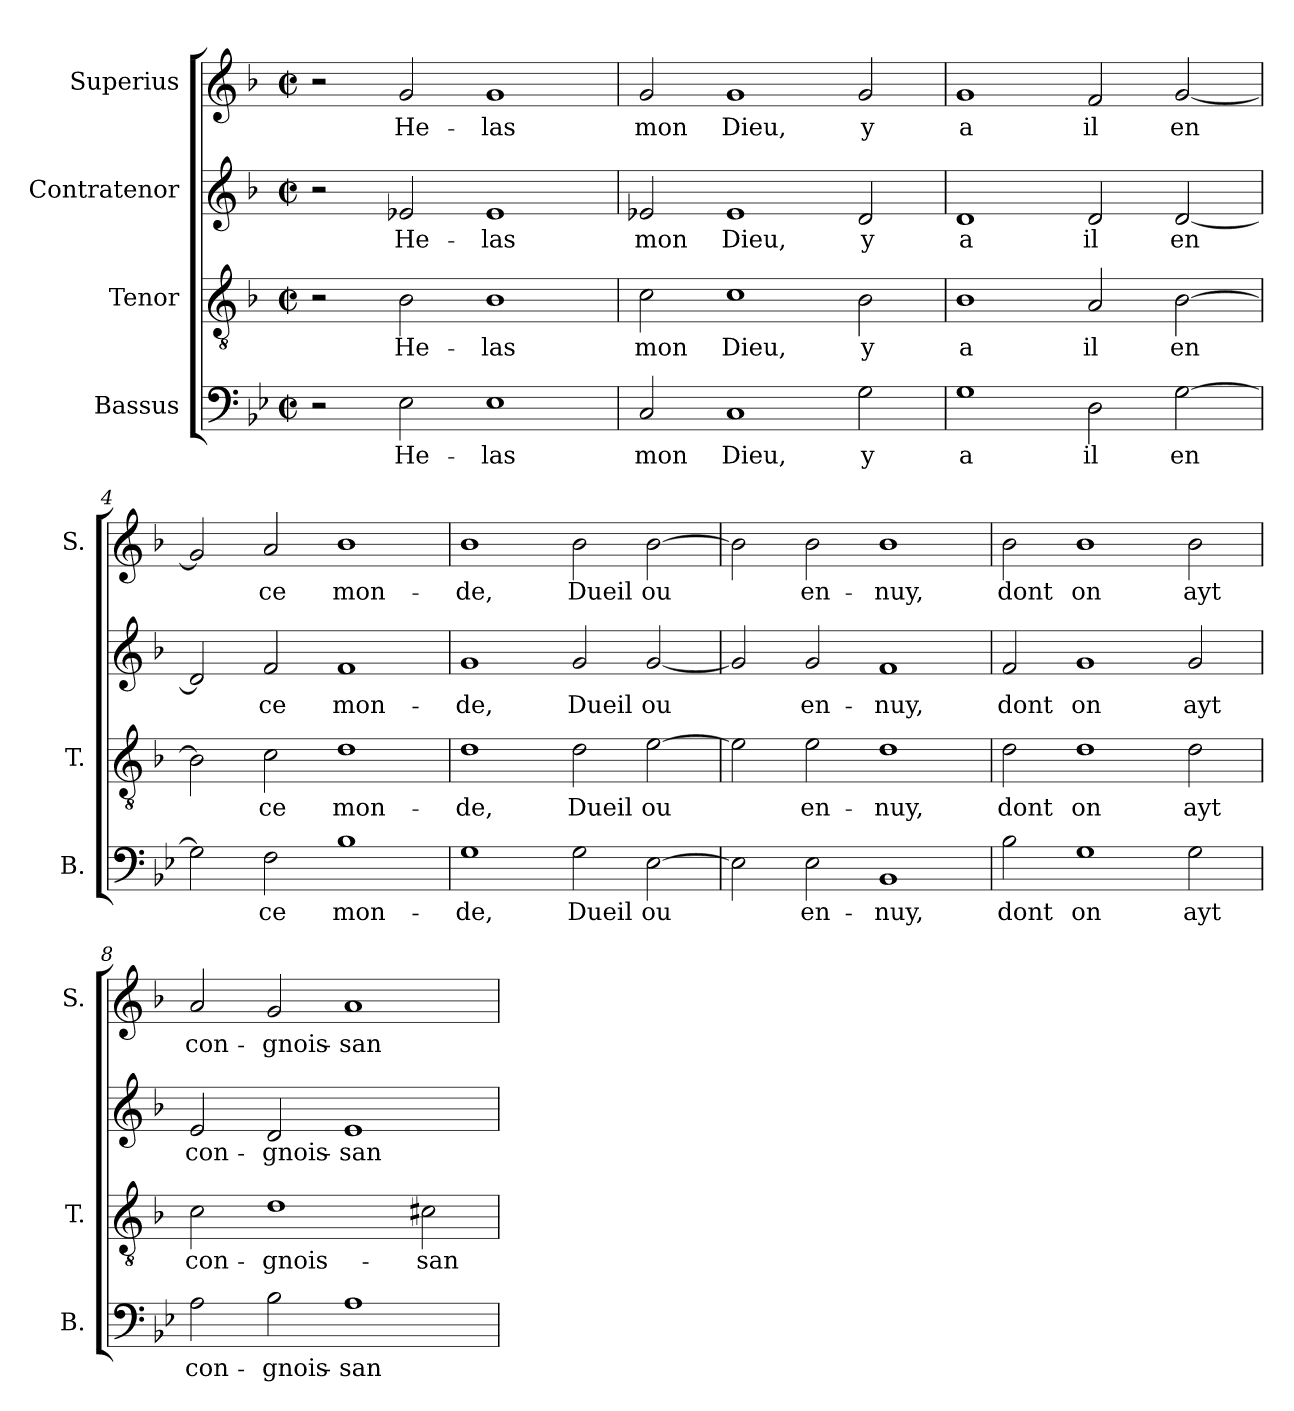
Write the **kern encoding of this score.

**kern	**text	**kern	**text	**kern	**text	**kern	**text
*part4	*part4	*part3	*part3	*part2	*part2	*part1	*part1
*staff4	*staff4	*staff3	*staff3	*staff2	*staff2	*staff1	*staff1
*I"Bassus	*	*I"Tenor	*	*I"Contratenor	*	*I"Superius	*
*I'B.	*	*I'T.	*	*	*	*I'S.	*
*clefF4	*	*clefGv2	*	*clefG2	*	*clefG2	*
*k[b-e-]	*	*k[b-]	*	*k[b-]	*	*k[b-]	*
*B-:	*	*F:	*	*F:	*	*F:	*
*M2/2	*	*M2/2	*	*M2/2	*	*M2/2	*
*met(c|)	*	*met(c|)	*	*met(c|)	*	*met(c|)	*
=1	=1	=1	=1	=1	=1	=1	=1
2r	.	2r	.	2r	.	2r	.
2E-\	He-	2B-\	He-	2e-X/	He-	2g/	He-
1E-\	-las	1B-\	-las	1e-/	-las	1g/	-las
=2	=2	=2	=2	=2	=2	=2	=2
2C/	mon	2c\	mon	2e-X/	mon	2g/	mon
1C/	Dieu,	1c\	Dieu,	1e-/	Dieu,	1g/	Dieu,
2G\	y	2B-\	y	2d/	y	2g/	y
=3	=3	=3	=3	=3	=3	=3	=3
1G\	a	1B-\	a	1d/	a	1g/	a
2D\	il	2A/	il	2d/	il	2f/	il
[2G\	en	[2B-\	en	[2d/	en	[2g/	en
=4	=4	=4	=4	=4	=4	=4	=4
2G\]	.	2B-\]	.	2d/]	.	2g/]	.
2F\	ce	2c\	ce	2f/	ce	2a/	ce
1B-\	mon-	1d\	mon-	1f/	mon-	1b-\	mon-
=5	=5	=5	=5	=5	=5	=5	=5
1G\	-de,	1d\	-de,	1g/	-de,	1b-\	-de,
2G\	Dueil	2d\	Dueil	2g/	Dueil	2b-\	Dueil
[2E-\	ou	[2e\	ou	[2g/	ou	[2b-\	ou
=6	=6	=6	=6	=6	=6	=6	=6
2E-\]	.	2e\]	.	2g/]	.	2b-\]	.
2E-\	en-	2e\	en-	2g/	en-	2b-\	en-
1BB-/	-nuy,	1d\	-nuy,	1f/	-nuy,	1b-\	-nuy,
!!LO:LB:g=z
=7	=7	=7	=7	=7	=7	=7	=7
2B-\	dont	2d\	dont	2f/	dont	2b-\	dont
1G\	on	1d\	on	1g/	on	1b-\	on
2G\	ayt	2d\	ayt	2g/	ayt	2b-\	ayt
=8	=8	=8	=8	=8	=8	=8	=8
2A\	con-	2c\	con-	2e/	con-	2a/	con-
2B-\	-gnois-	1d\	-gnois-	2d/	-gnois-	2g/	-gnois-
1A\	-san-	.	.	1e/	-san-	1a/	-san-
.	.	2c#X\	-san-	.	.	.	.
=	=	=	=	=	=	=	=
*-	*-	*-	*-	*-	*-	*-	*-
